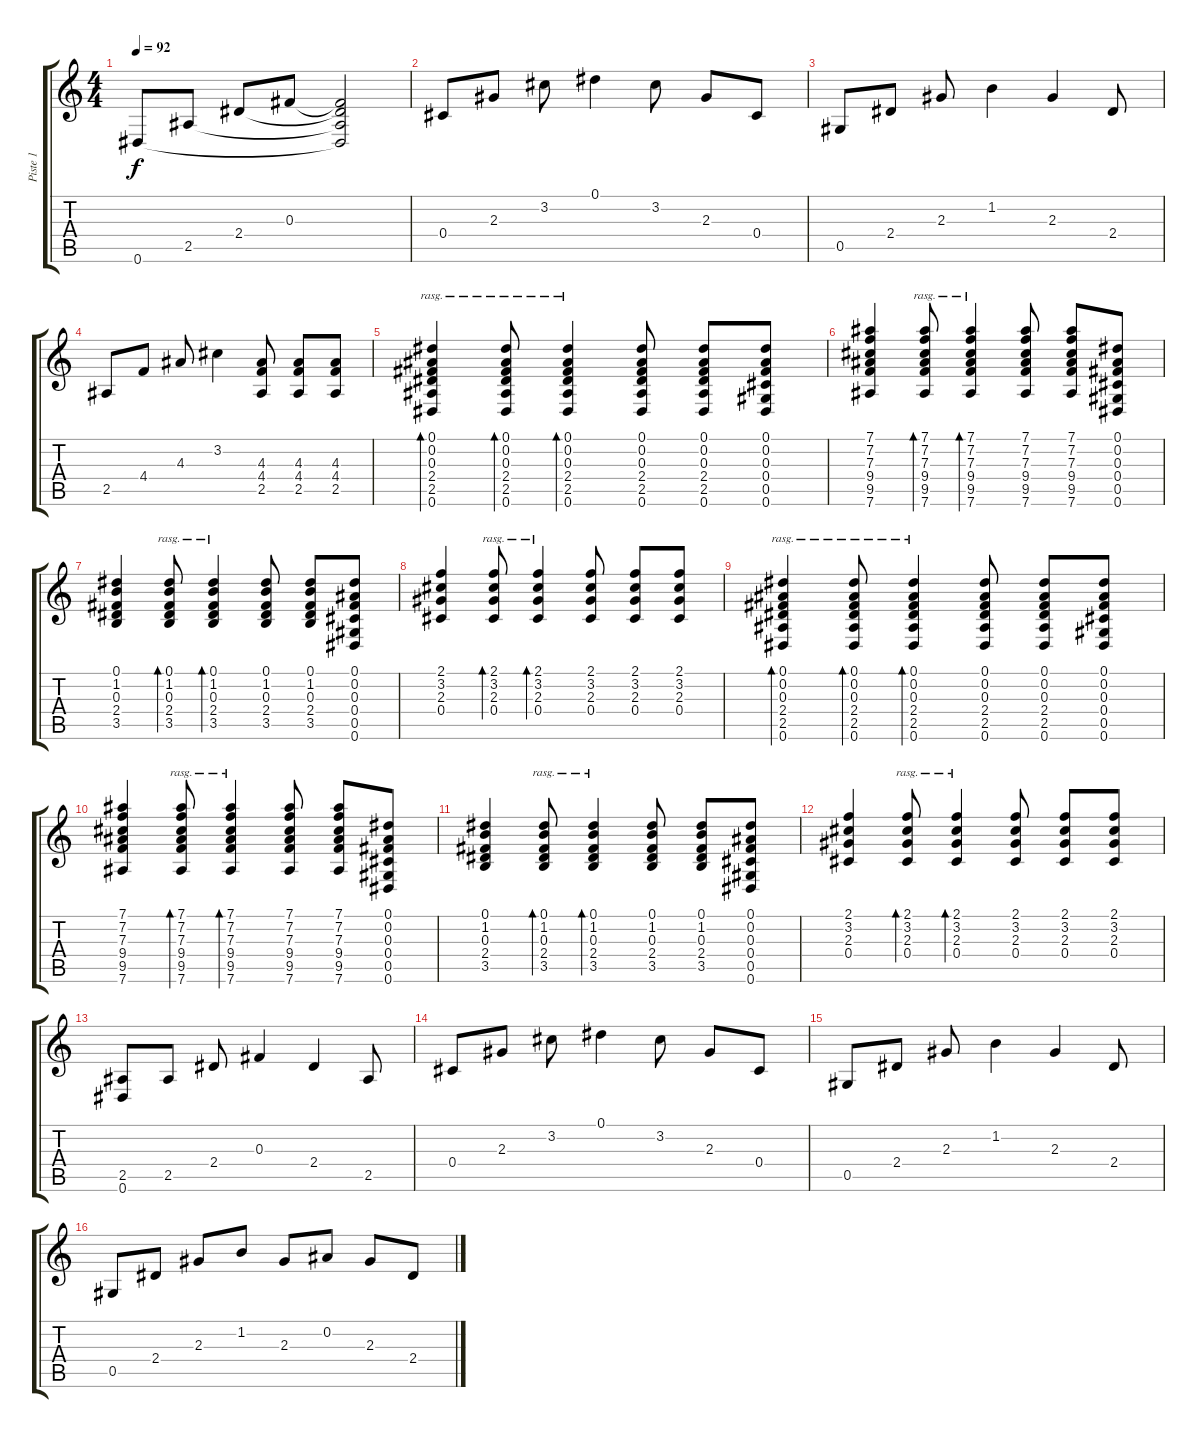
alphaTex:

\track ("Piste 1" "Piste 1") {instrument acousticguitarnylon}
\staff {score tabs}
\tuning (Eb4 Bb3 Gb3 Db3 Ab2 Eb2) {hide}
\ts (4 4)
\tempo 92
\clef g2
\ks c
0.6.8{dy f} 2.5.8 2.4.8 0.3.8 (0.3{t} 2.4{t} 2.5{t} 0.6{t}).2 |
0.4.8 2.3.8 3.2.8 0.1.4 3.2.8 2.3.8 0.4.8 |
0.5.8 2.4.8 2.3.8 1.2.4 2.3.4 2.4.8 |
2.5.8 4.4.8 4.3.8 3.2.4 (4.3 4.4 2.5).8 (4.3 4.4 2.5).8 (4.3 4.4 2.5).8 |
(0.1 0.2 0.3 2.4 2.5 0.6).4{bd 30 rasg ii} (0.1 0.2 0.3 2.4 2.5 0.6).8{bd 120 rasg ii} (0.1 0.2 0.3 2.4 2.5 0.6).4{bd 30 rasg ii} (0.1 0.2 0.3 2.4 2.5 0.6).8 (0.1 0.2 0.3 2.4 2.5 0.6).8 (0.1 0.2 0.3 0.4 0.5 0.6).8 |
(7.1 7.2 7.3 9.4 9.5 7.6).4 (7.1 7.2 7.3 9.4 9.5 7.6).8{bd 120 rasg ii} (7.1 7.2 7.3 9.4 9.5 7.6).4{bd 30 rasg ii} (7.1 7.2 7.3 9.4 9.5 7.6).8 (7.1 7.2 7.3 9.4 9.5 7.6).8 (0.1 0.2 0.3 0.4 0.5 0.6).8 |
(0.1 1.2 0.3 2.4 3.5).4 (0.1 1.2 0.3 2.4 3.5).8{bd 120 rasg ii} (0.1 1.2 0.3 2.4 3.5).4{bd 30 rasg ii} (0.1 1.2 0.3 2.4 3.5).8 (0.1 1.2 0.3 2.4 3.5).8 (0.1 0.2 0.3 0.4 0.5 0.6).8 |
(2.1 3.2 2.3 0.4).4 (2.1 3.2 2.3 0.4).8{bd 120 rasg ii} (2.1 3.2 2.3 0.4).4{bd 30 rasg ii} (2.1 3.2 2.3 0.4).8 (2.1 3.2 2.3 0.4).8 (2.1 3.2 2.3 0.4).8 |
(0.1 0.2 0.3 2.4 2.5 0.6).4{bd 30 rasg ii} (0.1 0.2 0.3 2.4 2.5 0.6).8{bd 120 rasg ii} (0.1 0.2 0.3 2.4 2.5 0.6).4{bd 30 rasg ii} (0.1 0.2 0.3 2.4 2.5 0.6).8 (0.1 0.2 0.3 2.4 2.5 0.6).8 (0.1 0.2 0.3 0.4 0.5 0.6).8 |
(7.1 7.2 7.3 9.4 9.5 7.6).4 (7.1 7.2 7.3 9.4 9.5 7.6).8{bd 120 rasg ii} (7.1 7.2 7.3 9.4 9.5 7.6).4{bd 30 rasg ii} (7.1 7.2 7.3 9.4 9.5 7.6).8 (7.1 7.2 7.3 9.4 9.5 7.6).8 (0.1 0.2 0.3 0.4 0.5 0.6).8 |
(0.1 1.2 0.3 2.4 3.5).4 (0.1 1.2 0.3 2.4 3.5).8{bd 120 rasg ii} (0.1 1.2 0.3 2.4 3.5).4{bd 30 rasg ii} (0.1 1.2 0.3 2.4 3.5).8 (0.1 1.2 0.3 2.4 3.5).8 (0.1 0.2 0.3 0.4 0.5 0.6).8 |
(2.1 3.2 2.3 0.4).4 (2.1 3.2 2.3 0.4).8{bd 120 rasg ii} (2.1 3.2 2.3 0.4).4{bd 30 rasg ii} (2.1 3.2 2.3 0.4).8 (2.1 3.2 2.3 0.4).8 (2.1 3.2 2.3 0.4).8 |
(2.5 0.6).8 2.5.8 2.4.8 0.3.4 2.4.4 2.5.8 |
0.4.8 2.3.8 3.2.8 0.1.4 3.2.8 2.3.8 0.4.8 |
0.5.8 2.4.8 2.3.8 1.2.4 2.3.4 2.4.8 |
0.5.8 2.4.8 2.3.8 1.2.8 2.3.8 0.2.8 2.3.8 2.4.8
